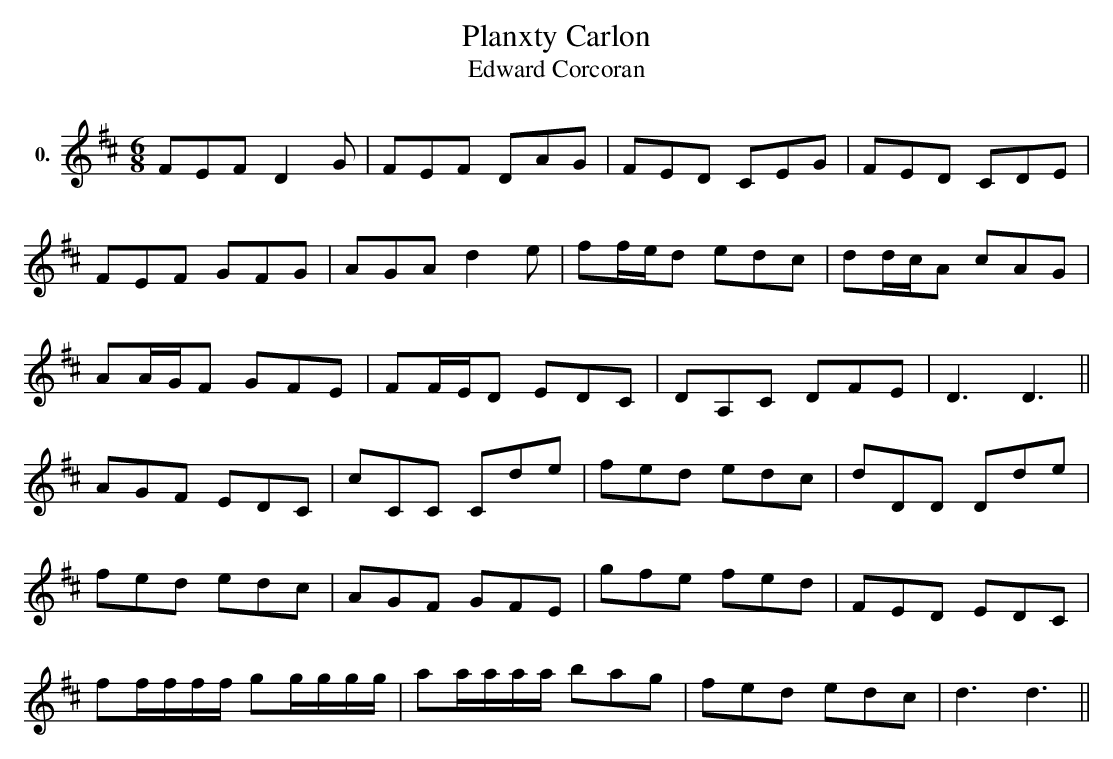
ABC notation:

X:1
T:Planxty Carlon
T:Edward Corcoran
M:6/8
L:1/8
K:D
V:1 clef=treble name="0."
[V:1] FEF D2G|FEF DAG|FED CEG|FED CDE|
FEF GFG|AGA d2e|ff/e/d edc|dd/c/A cAG|
AA/G/F GFE|FF/E/D EDC|DA,C DFE|D3 D3||
AGF EDC|cCC Cde|fed edc|dDD Dde|
fed edc|AGF GFE|gfe fed|FED EDC|
ff/f/f/f/ gg/g/g/g/|aa/a/a/a/ bag|fed edc|d3 d3||
